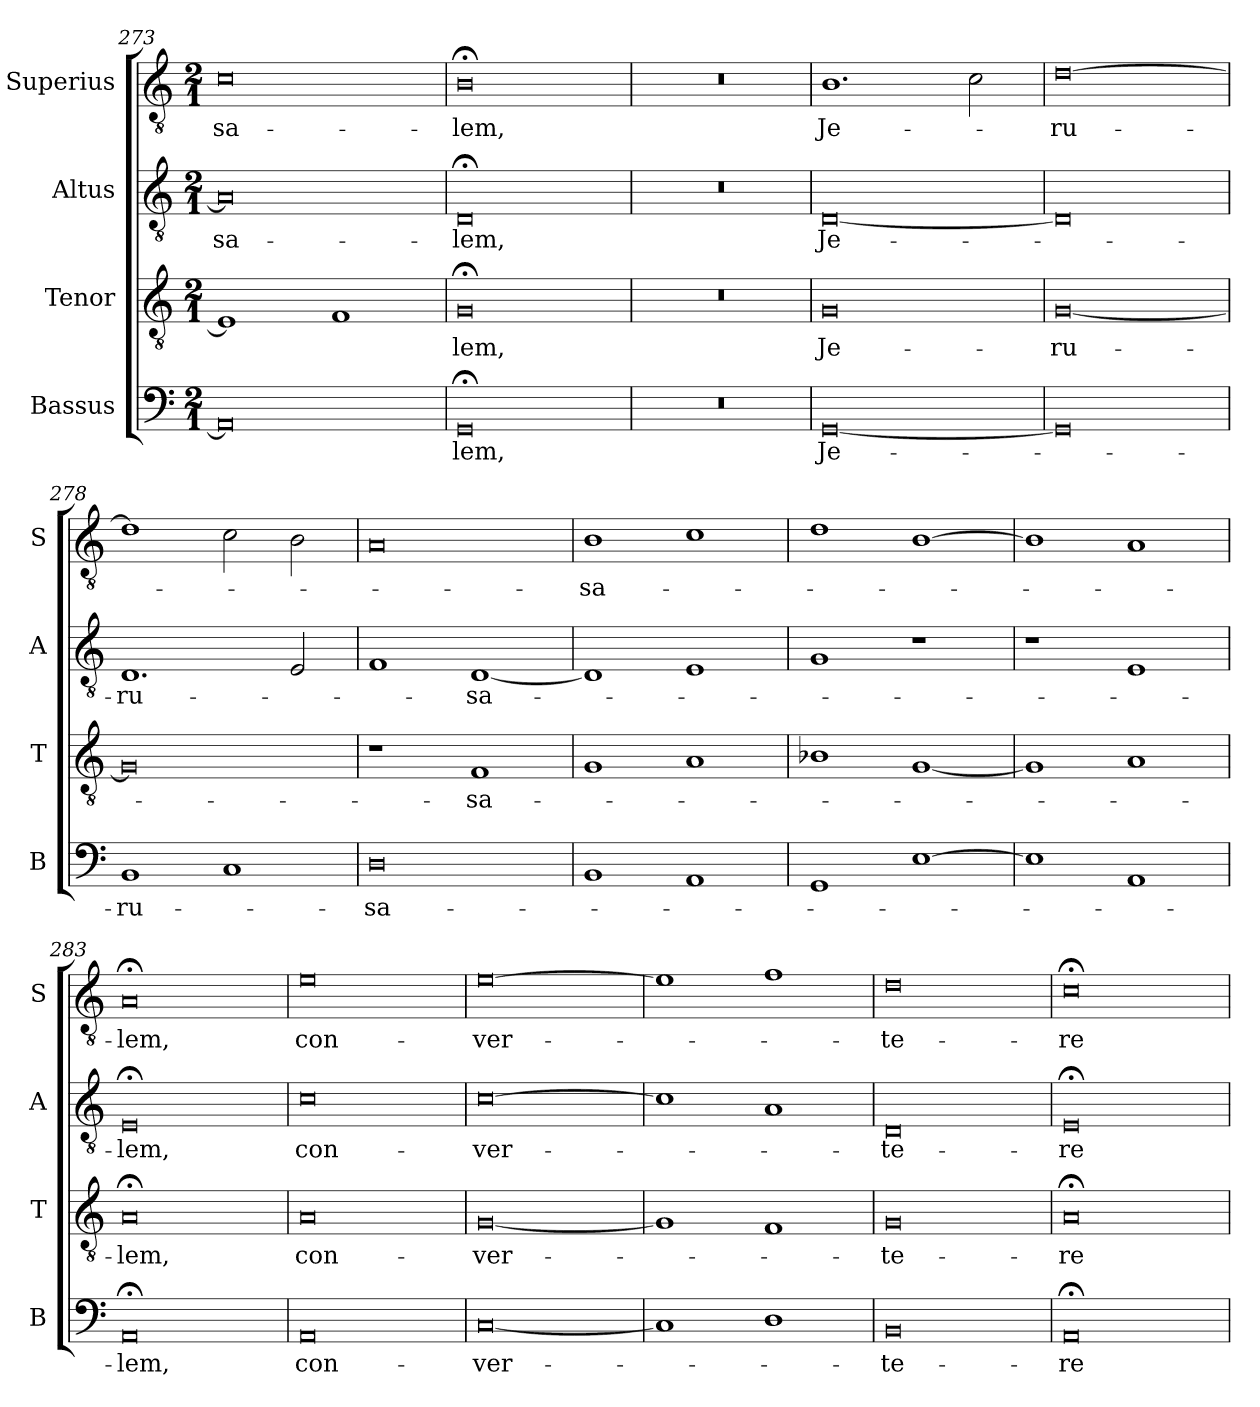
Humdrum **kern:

**kern	**text	**kern	**text	**kern	**text	**kern	**text
*part4	*part4	*part3	*part3	*part2	*part2	*part1	*part1
*staff4	*staff4	*staff3	*staff3	*staff2	*staff2	*staff1	*staff1
*I"Bassus	*	*I"Tenor	*	*I"Altus	*	*I"Superius	*
*I'B	*	*I'T	*	*I'A	*	*I'S	*
*clefF4	*	*clefGv2	*	*clefGv2	*	*clefGv2	*
*k[]	*	*k[]	*	*k[]	*	*k[]	*
*M2/1	*	*M2/1	*	*M2/1	*	*M2/1	*
=273	=273	=273	=273	=273	=273	=273	=273
0AA]	.	1E]	.	0A]	-sa-	0c	-sa-
.	.	1F	.	.	.	.	.
=274	=274	=274	=274	=274	=274	=274	=274
0GG;<	-lem,	0G;<	-lem,	0D;<	-lem,	0B;<	-lem,
=275	=275	=275	=275	=275	=275	=275	=275
0r	.	0r	.	0r	.	0r	.
=276	=276	=276	=276	=276	=276	=276	=276
[0GG	Je-	0G	Je-	[0D	Je-	1.B	Je-
.	.	.	.	.	.	2c\	.
=277	=277	=277	=277	=277	=277	=277	=277
0GG]	.	[0G	-ru-	0D]	.	[0d	-ru-
=278	=278	=278	=278	=278	=278	=278	=278
1BB	-ru-	0G]	.	1.D	-ru-	1d]	.
1C	.	.	.	.	.	2c\	.
.	.	.	.	2E/	.	2B\	.
=279	=279	=279	=279	=279	=279	=279	=279
0D	-sa-	1r	.	1F	.	0A	.
.	.	1F	-sa-	[1D	-sa-	.	.
=280	=280	=280	=280	=280	=280	=280	=280
1BB	.	1G	.	1D]	.	1B	-sa-
1AA	.	1A	.	1E	.	1c	.
=281	=281	=281	=281	=281	=281	=281	=281
1GG	.	1B-X	.	1G	.	1d	.
[1E	.	[1G	.	1r	.	[1B	.
=282	=282	=282	=282	=282	=282	=282	=282
1E]	.	1G]	.	1r	.	1B]	.
1AA	.	1A	.	1E	.	1A	.
=283	=283	=283	=283	=283	=283	=283	=283
0AA;<	-lem,	0A;<	-lem,	0E;<	-lem,	0A;<	-lem,
=284	=284	=284	=284	=284	=284	=284	=284
0AA	con-	0A	con-	0c	con-	0e	con-
=285	=285	=285	=285	=285	=285	=285	=285
[0C	-ver-	[0G	-ver-	[0c	-ver-	[0e	-ver-
=286	=286	=286	=286	=286	=286	=286	=286
1C]	.	1G]	.	1c]	.	1e]	.
1D	.	1F	.	1A	.	1f	.
=287	=287	=287	=287	=287	=287	=287	=287
0BB	-te-	0G	-te-	0D	-te-	0d	-te-
=288	=288	=288	=288	=288	=288	=288	=288
0AA;<	-re	0A;<	-re	0E;<	-re	0c;<	-re
=	=	=	=	=	=	=	=
*-	*-	*-	*-	*-	*-	*-	*-
